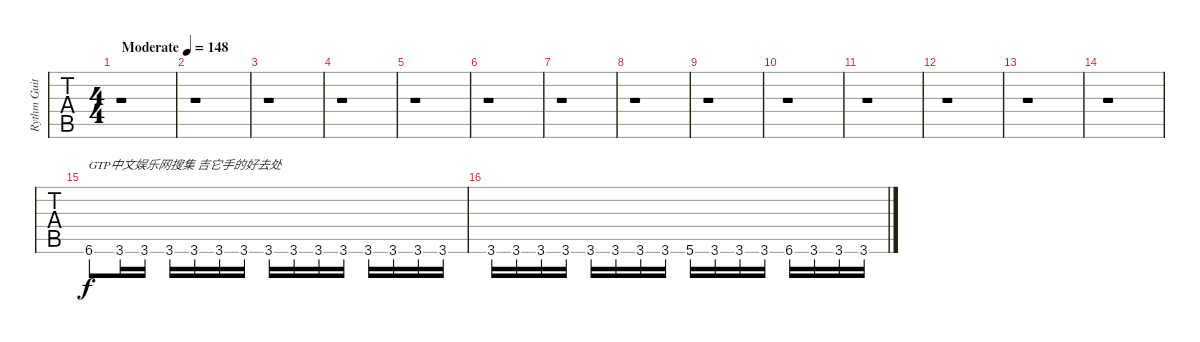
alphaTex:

\track ("Rythm Guitar" "Rythm Guit") {instrument overdrivenguitar}
\staff {tabs}
\tuning (E4 B3 G3 D3 A2 E2) {hide}
\ts (4 4)
\tempo (148 "Moderate")
\clef g2
\ks c
r.1{dy f instrument overdrivenguitar} |
r.1 |
r.1 |
r.1 |
r.1 |
r.1 |
r.1 |
r.1 |
r.1 |
r.1 |
r.1 |
r.1 |
r.1 |
r.1 |
6.6.8{txt "GTP中文娱乐网搜集 吉它手的好去处"} 3.6.16 3.6.16 3.6.16 3.6.16 3.6.16 3.6.16 3.6.16 3.6.16 3.6.16 3.6.16 3.6.16 3.6.16 3.6.16 3.6.16 |
3.6.16 3.6.16 3.6.16 3.6.16 3.6.16 3.6.16 3.6.16 3.6.16 5.6.16 3.6.16 3.6.16 3.6.16 6.6.16 3.6.16 3.6.16 3.6.16
